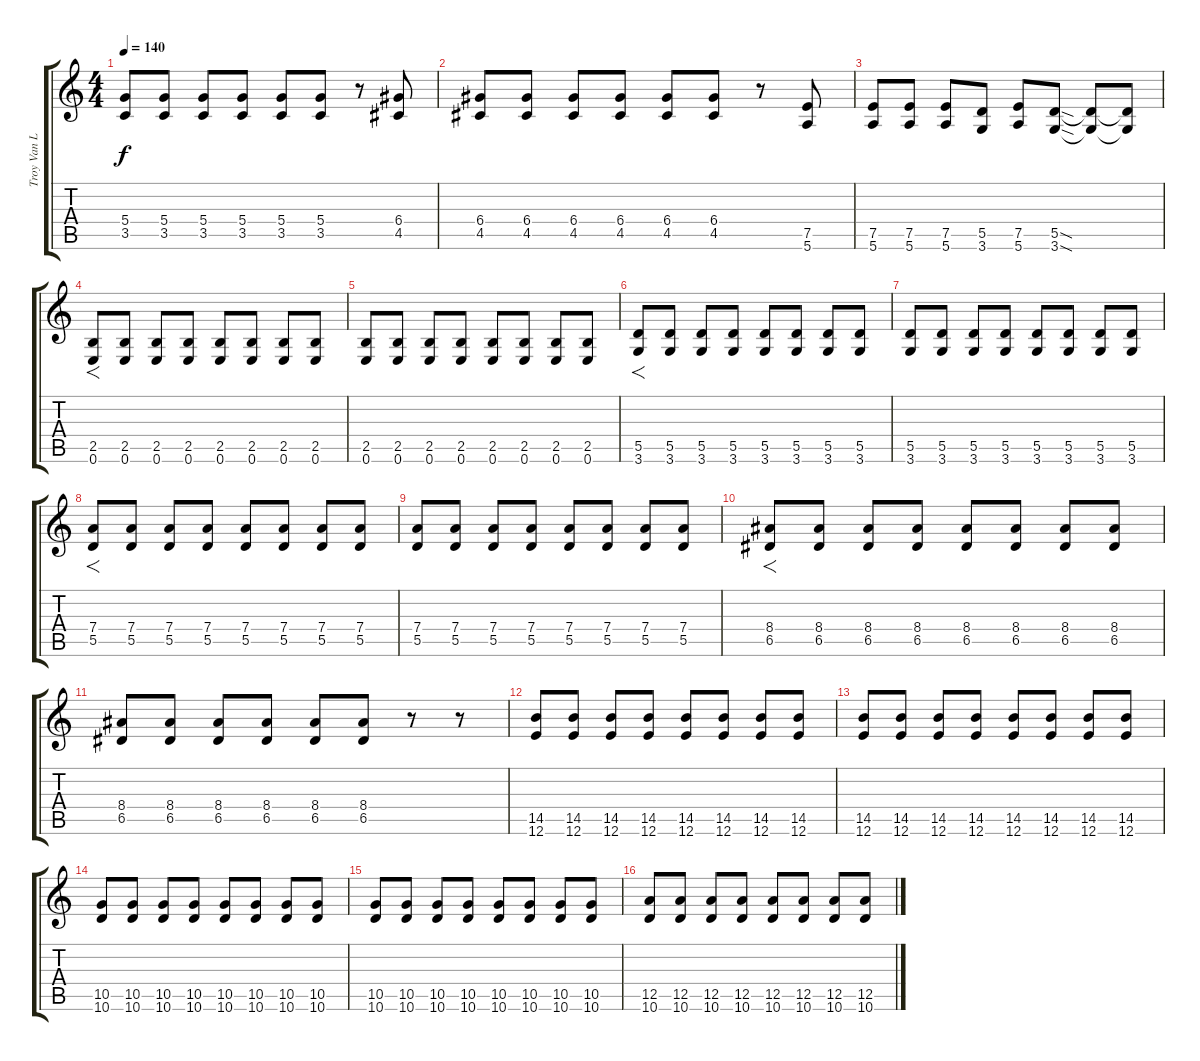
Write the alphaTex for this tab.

\track ("Troy Van Leeuwen (Rhythym)" "Troy Van L") {instrument distortionguitar}
\staff {score tabs}
\tuning (E4 B3 G3 D3 A2 E2) {hide}
\ts (4 4)
\tempo 140
\clef g2
\ks c
(5.4 3.5).8{dy f} (5.4 3.5).8 (5.4 3.5).8 (5.4 3.5).8 (5.4 3.5).8 (5.4 3.5).8 r.8 (6.4 4.5).8 |
(6.4 4.5).8 (6.4 4.5).8 (6.4 4.5).8 (6.4 4.5).8 (6.4 4.5).8 (6.4 4.5).8 r.8 (7.5 5.6).8 |
(7.5 5.6).8 (7.5 5.6).8 (7.5 5.6).8 (5.5 3.6).8 (7.5 5.6).8 (5.5{sod} 3.6{sod}).8 (5.5{t} 3.6{t}).8 (5.5{t} 3.6{t}).8 |
(2.5 0.6).8{f volume 13 instrument electricgrandpiano} (2.5 0.6).8 (2.5 0.6).8 (2.5 0.6).8 (2.5 0.6).8 (2.5 0.6).8 (2.5 0.6).8 (2.5 0.6).8 |
(2.5 0.6).8 (2.5 0.6).8 (2.5 0.6).8 (2.5 0.6).8 (2.5 0.6).8 (2.5 0.6).8 (2.5 0.6).8 (2.5 0.6).8 |
(5.5 3.6).8{f} (5.5 3.6).8 (5.5 3.6).8 (5.5 3.6).8 (5.5 3.6).8 (5.5 3.6).8 (5.5 3.6).8 (5.5 3.6).8 |
(5.5 3.6).8 (5.5 3.6).8 (5.5 3.6).8 (5.5 3.6).8 (5.5 3.6).8 (5.5 3.6).8 (5.5 3.6).8 (5.5 3.6).8 |
(7.4 5.5).8{f volume 16} (7.4 5.5).8 (7.4 5.5).8 (7.4 5.5).8 (7.4 5.5).8 (7.4 5.5).8 (7.4 5.5).8 (7.4 5.5).8 |
(7.4 5.5).8 (7.4 5.5).8 (7.4 5.5).8 (7.4 5.5).8 (7.4 5.5).8 (7.4 5.5).8 (7.4 5.5).8 (7.4 5.5).8 |
(8.4 6.5).8{f} (8.4 6.5).8 (8.4 6.5).8 (8.4 6.5).8 (8.4 6.5).8 (8.4 6.5).8 (8.4 6.5).8 (8.4 6.5).8 |
(8.4 6.5).8 (8.4 6.5).8 (8.4 6.5).8 (8.4 6.5).8 (8.4 6.5).8 (8.4 6.5).8 r.8 r.8 |
(14.5 12.6).8{volume 10 instrument distortionguitar} (14.5 12.6).8 (14.5 12.6).8 (14.5 12.6).8 (14.5 12.6).8 (14.5 12.6).8 (14.5 12.6).8 (14.5 12.6).8 |
(14.5 12.6).8 (14.5 12.6).8 (14.5 12.6).8 (14.5 12.6).8 (14.5 12.6).8 (14.5 12.6).8 (14.5 12.6).8 (14.5 12.6).8 |
(10.5 10.6).8 (10.5 10.6).8 (10.5 10.6).8 (10.5 10.6).8 (10.5 10.6).8 (10.5 10.6).8 (10.5 10.6).8 (10.5 10.6).8 |
(10.5 10.6).8 (10.5 10.6).8 (10.5 10.6).8 (10.5 10.6).8 (10.5 10.6).8 (10.5 10.6).8 (10.5 10.6).8 (10.5 10.6).8 |
(12.5 10.6).8 (12.5 10.6).8 (12.5 10.6).8 (12.5 10.6).8 (12.5 10.6).8 (12.5 10.6).8 (12.5 10.6).8 (12.5 10.6).8
